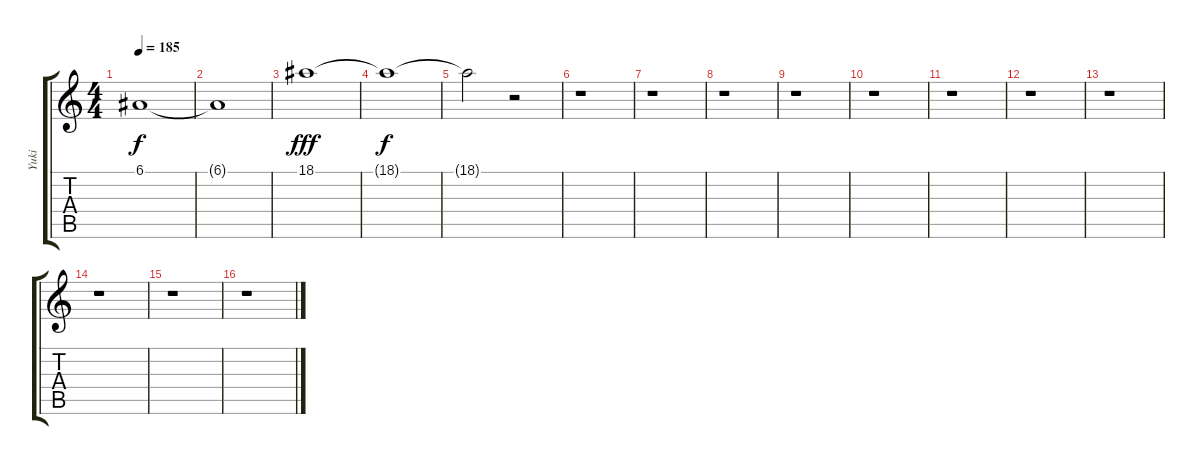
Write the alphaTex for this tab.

\track ("Yuki" "Yuki") {instrument tenorsax}
\staff {score tabs}
\tuning (E4 B3 G3 D3 A2 E2) {hide}
\ts (4 4)
\tempo 185
\clef g2
\ks c
6.1{t}.1{dy f} |
6.1{t}.1 |
18.1.1{dy fff} |
18.1{t}.1{dy f} |
18.1{t}.2 r.2 |
r.1 |
r.1 |
r.1 |
r.1 |
r.1 |
r.1 |
r.1 |
r.1 |
r.1 |
r.1 |
r.1
